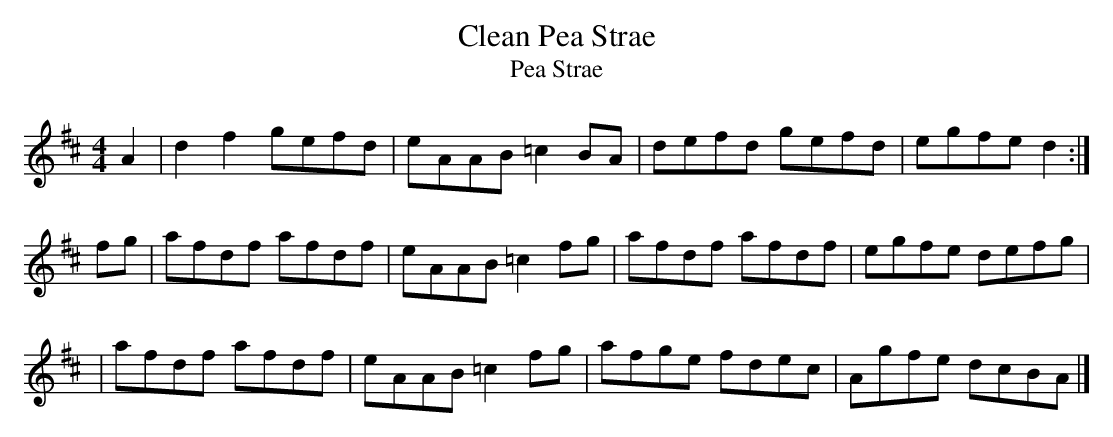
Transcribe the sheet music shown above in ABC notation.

X:1
T:Clean Pea Strae
T:Pea Strae
M:4/4
L:1/8
K:D
A2 | d2f2 gefd | eAAB =c2 BA | defd gefd | egfe d2 :|]
fg | afdf afdf | eAAB =c2 fg | afdf afdf | egfe defg |
   | afdf afdf | eAAB =c2 fg | afge fdec | Agfe dcBA |]
